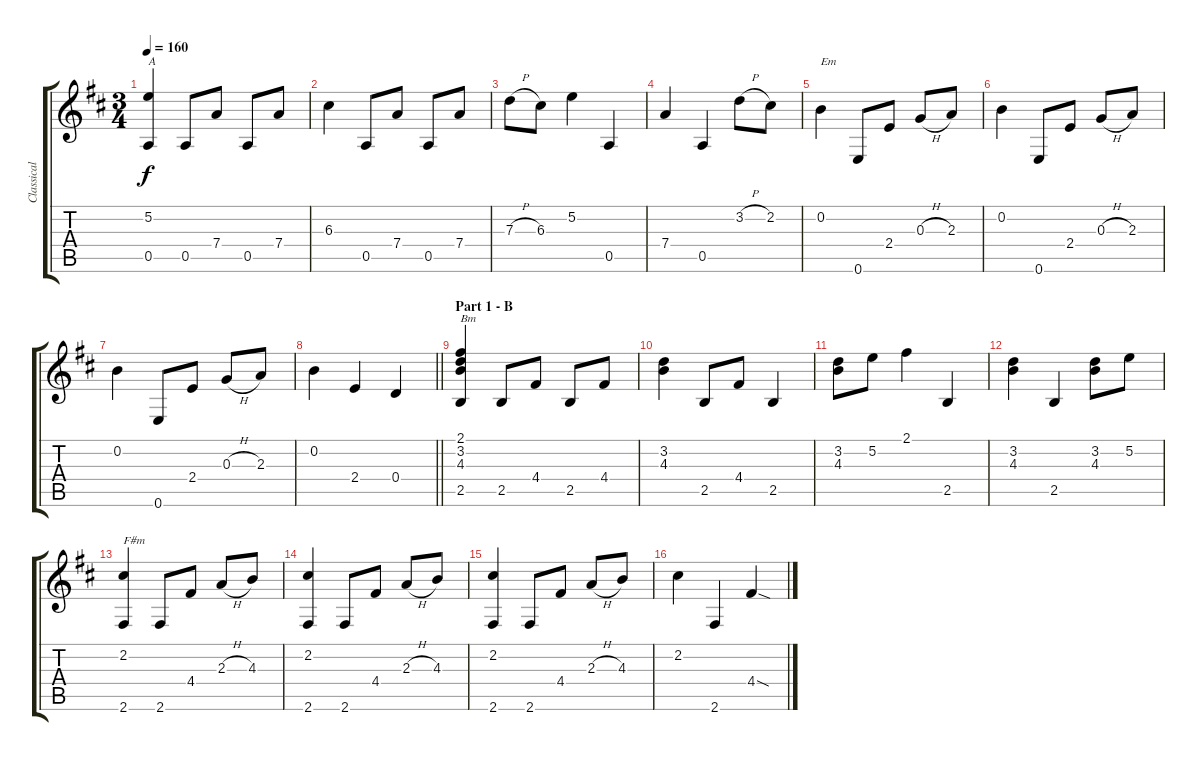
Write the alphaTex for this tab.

\track ("Classical Guitar" "Classical ") {instrument acousticguitarnylon}
\staff {score tabs}
\tuning (E4 B3 G3 D3 A2 E2) {hide}
\ts (3 4)
\tempo 160
\clef g2
\ks bminor
(5.2 0.5).4{txt "A" dy f} 0.5.8 7.4.8 0.5.8 7.4.8 |
6.3.4 0.5.8 7.4.8 0.5.8 7.4.8 |
7.3{h}.8 6.3.8 5.2.4 0.5.4 |
7.4.4 0.5.4 3.2{h}.8 2.2.8 |
0.2.4{txt "Em"} 0.6.8 2.4.8 0.3{h}.8 2.3.8 |
0.2.4 0.6.8 2.4.8 0.3{h}.8 2.3.8 |
0.2.4 0.6.8 2.4.8 0.3{h}.8 2.3.8 |
\barLineRight lightlight
0.2.4 2.4.4 0.4.4 |
\section ("" "Part 1 - B")
(2.1 3.2 4.3 2.5).4{txt "Bm"} 2.5.8 4.4.8 2.5.8 4.4.8 |
(3.2 4.3).4 2.5.8 4.4.8 2.5.4 |
(3.2 4.3).8 5.2.8 2.1.4 2.5.4 |
(3.2 4.3).4 2.5.4 (3.2 4.3).8 5.2.8 |
(2.2 2.6).4{txt "F#m"} 2.6.8 4.4.8 2.3{h}.8 4.3.8 |
(2.2 2.6).4 2.6.8 4.4.8 2.3{h}.8 4.3.8 |
(2.2 2.6).4 2.6.8 4.4.8 2.3{h}.8 4.3.8 |
2.2.4 2.6.4 4.4{sod}.4
